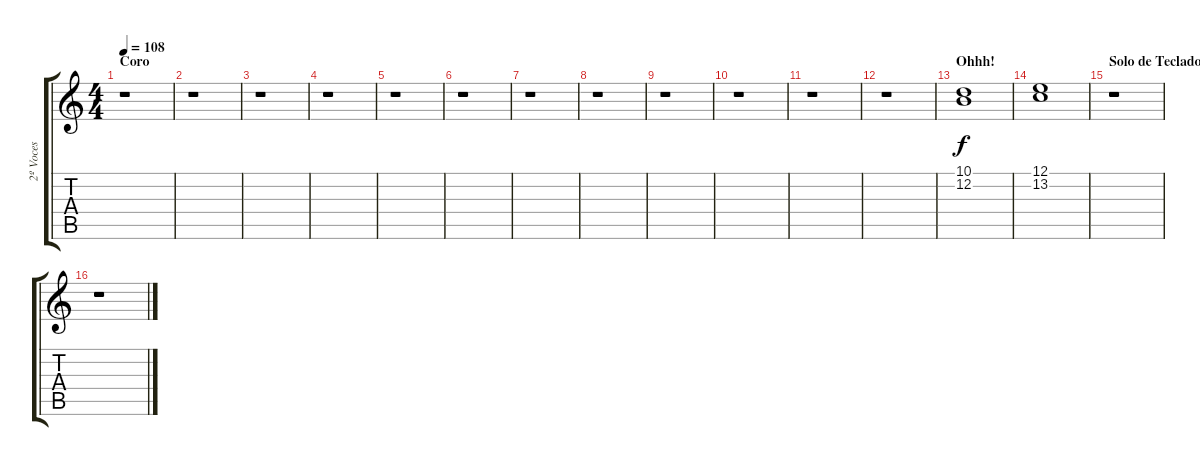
\track ("2º Voces" "2º Voces") {instrument flute}
\staff {score tabs}
\tuning (E4 B3 G3 D3 A2 E2) {hide}
\ts (4 4)
\section ("" "Coro")
\tempo 108
\clef g2
\ks c
r.1{dy f} |
r.1 |
r.1 |
r.1 |
r.1 |
r.1 |
r.1 |
r.1 |
r.1 |
r.1 |
r.1 |
r.1 |
\section ("" "Ohhh!")
(10.1 12.2).1 |
(12.1 13.2).1 |
\section ("" "Solo de Teclado")
r.1 |
r.1
